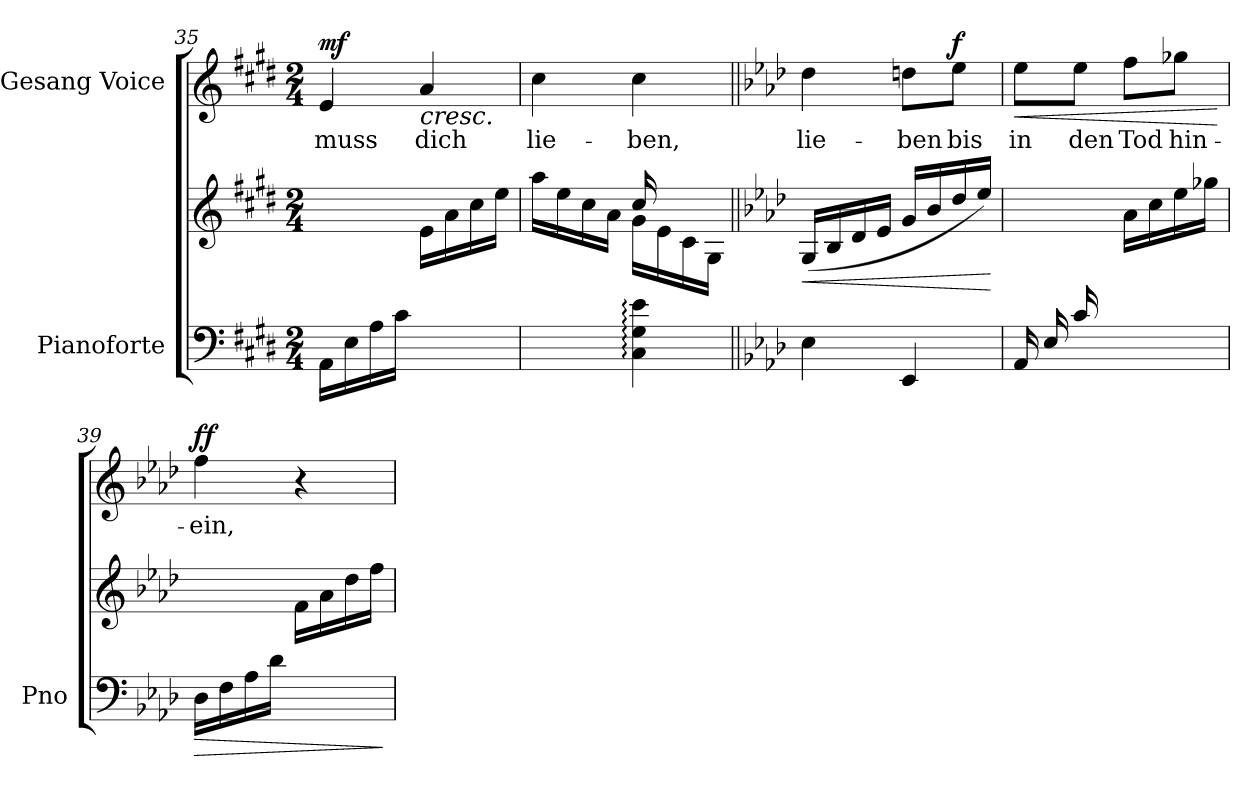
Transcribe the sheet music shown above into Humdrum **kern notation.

**kern	**kern	**dynam	**kern	**text	**dynam
*part2	*part2	*part2	*part1	*part1	*part1
*staff3	*staff2	*staff2/3	*staff1	*staff1	*staff1
*I"Pianoforte	*	*	*I"Gesang Voice	*	*
*I'Pno	*	*	*	*	*
*clefF4	*clefG2	*	*clefG2	*	*
*k[f#c#g#d#]	*k[f#c#g#d#]	*	*k[f#c#g#d#]	*	*
*M2/4	*M2/4	*	*M2/4	*	*
=35	=35	=35	=35	=35	=35
*	*^	*	*	*	*
!	!	!	!	!	!LO:LY:b	!LO:DY:a
(>16AA\LL	4ryy	4ryy	.	4e/	muss	mf
16E\	.	.	.	.	.	.
16A\	.	.	.	.	.	.
16c#\JJ	.	.	.	.	.	.
!	!	!	!	!	!LO:LY:b	!LO:HP:b
4ryy	4ryy	16e\LL	.	4a/	dich	<
.	.	16a\	.	.	.	.
.	.	16cc#\	.	.	.	.
.	.	16ee\JJ)	.	.	.	.
!!LO:LB:g=z
=36	=36	=36	=36	=36	=36	=36
!	!	!	!	!	!LO:LY:b	!
4ryy	16aa\LL	4ryy	.	4cc#\	lie-	.
.	16ee\	.	.	.	.	.
.	16cc#\	.	.	.	.	.
.	16a\JJ	.	.	.	.	.
!	!	!	!	!	!LO:LY:b	!
4C#\: 4G#\: 4e\:	16cc#/	16g#\LL	.	4cc#\	-ben,	.
.	8.ryy	16e\	.	.	.	.
.	.	16c#\	.	.	.	.
.	.	16G#\JJ	.	.	.	.
*	*v	*v	*	*	*	*
=37||	=37||	=37||	=37||	=37||	=37||
*k[b-e-a-d-]	*k[b-e-a-d-]	*	*k[b-e-a-d-]	*	*
*	*^	*	*	*	*
!	!	!	!LO:HP:b	!	!LO:LY:b	!
*	*v	*v	*	*	*	*
4E-\	(<16G/LL	<	4dd-\	lie-	.
.	16B-/	.	.	.	.
.	16d-/	.	.	.	.
.	16e-/JJ	.	.	.	.
!	!	!	!	!LO:LY:b	!
4EE-/	16g/LL	.	8ddn\L	-ben	.
.	16b-/	.	.	.	.
!	!	!	!	!LO:LY:b	!LO:DY:a
.	16dd-/	.	8ee-\J	bis	f
.	16ee-/JJ)	.	.	.	.
.	.	[	.	.	[
=38	=38	=38	=38	=38	=38
*^	*	*	*	*	*
!	!	!	!	!	!LO:LY:b	!LO:HP:b
(>16AA-/LL	2ryy	8.ryy	.	8ee-\L	in	<
16E-/	.	.	.	.	.	.
!	!	!	!	!	!LO:LY:b	!
16c/	.	.	.	8ee-\J	den	.
4ryy	.	16e-\JJ	.	.	.	.
!	!	!	!	!	!LO:LY:b	!
.	.	16a-\LL	.	8ff\L	Tod	.
.	.	16cc\	.	.	.	.
!	!	!	!	!	!LO:LY:b	!
.	.	16ee-\	.	8gg-X\J	hin-	.
16ryy	.	16gg-X\JJ)	.	.	.	.
*v	*v	*	*	*	*	*
.	.	.	.	.	[
=39	=39	=39	=39	=39	=39
*	*	*	*MM106	*	*
!	!	!LO:HP:b=2	!	!LO:LY:b	!LO:DY:a
*^	*	*	*	*	*
(>16D-\LL	2ryy	4ryy	>	4ff\	-ein,	ff
16F\	.	.	.	.	.	.
16A-\	.	.	.	.	.	.
16d-\JJ	.	.	.	.	.	.
4ryy	.	16f\LL	.	4r	.	.
.	.	16a-\	.	.	.	.
.	.	16dd-\	.	.	.	.
.	.	16ff\JJ)	.	.	.	.
*v	*v	*	*	*	*	*
.	.	]	.	.	.
=	=	=	=	=	=
*-	*-	*-	*-	*-	*-
